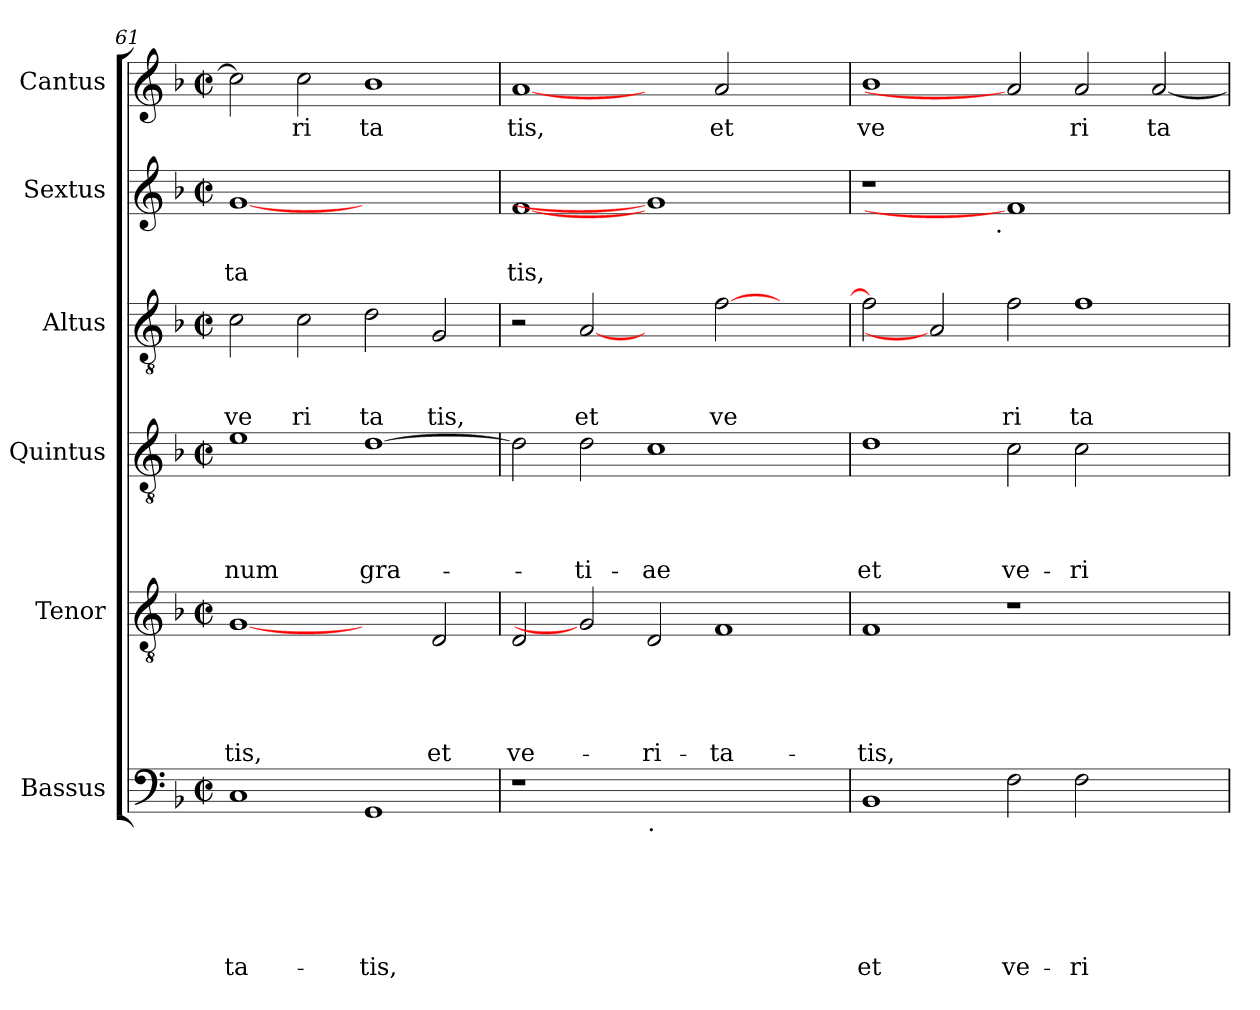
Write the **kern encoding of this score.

**kern	**text	**text	**text	**text	**text	**text	**kern	**text	**text	**text	**text	**text	**kern	**text	**text	**text	**text	**kern	**text	**text	**text	**kern	**text	**text	**kern	**text
*part6	*part6	*part6	*part6	*part6	*part6	*part6	*part5	*part5	*part5	*part5	*part5	*part5	*part4	*part4	*part4	*part4	*part4	*part3	*part3	*part3	*part3	*part2	*part2	*part2	*part1	*part1
*staff6	*staff6	*staff6	*staff6	*staff6	*staff6	*staff6	*staff5	*staff5	*staff5	*staff5	*staff5	*staff5	*staff4	*staff4	*staff4	*staff4	*staff4	*staff3	*staff3	*staff3	*staff3	*staff2	*staff2	*staff2	*staff1	*staff1
*I"Bassus	*	*	*	*	*	*	*I"Tenor	*	*	*	*	*	*I"Quintus	*	*	*	*	*I"Altus	*	*	*	*I"Sextus	*	*	*I"Cantus	*
*clefF4	*	*	*	*	*	*	*clefGv2	*	*	*	*	*	*clefGv2	*	*	*	*	*clefGv2	*	*	*	*clefG2	*	*	*clefG2	*
*k[b-]	*	*	*	*	*	*	*k[b-]	*	*	*	*	*	*k[b-]	*	*	*	*	*k[b-]	*	*	*	*k[b-]	*	*	*k[b-]	*
*F:	*	*	*	*	*	*	*F:	*	*	*	*	*	*F:	*	*	*	*	*F:	*	*	*	*F:	*	*	*F:	*
*M2/2	*	*	*	*	*	*	*M2/2	*	*	*	*	*	*M2/2	*	*	*	*	*M2/2	*	*	*	*M2/2	*	*	*M2/2	*
*met(c|)	*	*	*	*	*	*	*met(c|)	*	*	*	*	*	*met(c|)	*	*	*	*	*met(c|)	*	*	*	*met(c|)	*	*	*met(c|)	*
=61	=61	=61	=61	=61	=61	=61	=61	=61	=61	=61	=61	=61	=61	=61	=61	=61	=61	=61	=61	=61	=61	=61	=61	=61	=61	=61
!	!	!	!	!	!	!LO:LY:b	!	!	!	!	!	!LO:LY:b	!	!	!	!	!LO:LY:b	!	!	!	!LO:LY:b	!	!	!LO:LY:b	!	!
1C	.	.	.	.	.	-ta-	[1G	.	.	.	.	-tis,	1e	.	.	.	-num	2c\	.	.	ve	[1g	.	ta	2cc\]	.
!	!	!	!	!	!	!	!	!	!	!	!	!	!	!	!	!	!	!	!	!	!LO:LY:b	!	!	!	!	!LO:LY:b
.	.	.	.	.	.	.	.	.	.	.	.	.	.	.	.	.	.	2c\	.	.	ri	.	.	.	2cc\	ri
!	!	!	!	!	!	!LO:LY:b	!	!	!	!	!	!	!	!	!	!	!LO:LY:b	!	!	!	!LO:LY:b	!	!	!	!	!LO:LY:b
1GG	.	.	.	.	.	-tis,	2ryy	.	.	.	.	.	[>1d	.	.	.	gra-	2d\	.	.	ta	1ryy	.	.	1b-	ta
!	!	!	!	!	!	!	!	!	!	!	!	!LO:LY:b	!	!	!	!	!	!	!	!	!LO:LY:b	!	!	!	!	!
.	.	.	.	.	.	.	2D/	.	.	.	.	et	.	.	.	.	.	2G/	.	.	tis,	.	.	.	.	.
=62	=62	=62	=62	=62	=62	=62	=62	=62	=62	=62	=62	=62	=62	=62	=62	=62	=62	=62	=62	=62	=62	=62	=62	=62	=62	=62
!	!	!	!	!	!	!	!	!	!	!	!	!LO:LY:b	!	!	!	!	!	!	!	!	!	!	!	!LO:LY:b	!	!LO:LY:b
1r	.	.	.	.	.	.	2D/	.	.	.	.	ve-	2d\]	.	.	.	.	2r	.	.	.	[1f	.	tis,	[1a	tis,
!	!	!	!	!	!	!	!	!	!	!	!	!	!	!	!	!	!LO:LY:b	!	!	!	!LO:LY:b	!	!	!	!	!
.	.	.	.	.	.	.	2G]	.	.	.	.	.	2d\	.	.	.	-ti-	[2A	.	.	et	.	.	.	.	.
!LO:TX:b:t=.	!	!	!	!	!	!	!	!	!	!	!	!	!	!	!	!	!	!	!	!	!	!	!	!	!	!
!	!	!	!	!	!	!	!	!	!	!	!	!LO:LY:b	!	!	!	!	!LO:LY:b	!	!	!	!	!	!	!	!	!
1.ryy	.	.	.	.	.	.	2D/	.	.	.	.	-ri-	1c	.	.	.	-ae	2ryy	.	.	.	1g]	.	.	2ryy	.
!	!	!	!	!	!	!	!	!	!	!	!	!LO:LY:b	!	!	!	!	!	!	!	!	!LO:LY:b	!	!	!	!	!LO:LY:b
.	.	.	.	.	.	.	1F	.	.	.	.	-ta-	.	.	.	.	.	[>2f\	.	.	ve	.	.	.	2a/	et
.	.	.	.	.	.	.	.	.	.	.	.	.	2ryy	.	.	.	.	2ryy	.	.	.	2ryy	.	.	2ryy	.
=63	=63	=63	=63	=63	=63	=63	=63	=63	=63	=63	=63	=63	=63	=63	=63	=63	=63	=63	=63	=63	=63	=63	=63	=63	=63	=63
!	!	!	!	!	!	!LO:LY:b	!	!	!	!	!	!LO:LY:b	!	!	!	!	!LO:LY:b	!	!	!	!	!	!	!	!	!LO:LY:b
*	*	*	*	*	*	*	*	*	*	*	*	*	*	*	*	*	*	*	*	*	*	*^	*	*	*	*
1BB-	.	.	.	.	.	et	1F	.	.	.	.	-tis,	1d	.	.	.	et	2f\]	.	.	.	1r	2ryy	.	.	1b-	ve
.	.	.	.	.	.	.	.	.	.	.	.	.	.	.	.	.	.	2A]	.	.	.	.	4...ryy	.	.	.	.
!	!	!	!	!	!	!	!	!	!	!	!	!	!	!	!	!	!	!	!	!	!	!	!LO:TX:b:t=.	!	!	!	!
.	.	.	.	.	.	.	.	.	.	.	.	.	.	.	.	.	.	.	.	.	.	.	1ryy	.	.	.	.
!	!	!	!	!	!	!LO:LY:b	!	!	!	!	!	!	!	!	!	!	!LO:LY:b	!	!	!	!LO:LY:b	!	!	!	!	!	!
2F\	.	.	.	.	.	ve-	1r	.	.	.	.	.	2c\	.	.	.	ve-	2f\	.	.	ri	1f]	.	.	.	2a]	.
!	!	!	!	!	!	!LO:LY:b	!	!	!	!	!	!	!	!	!	!	!LO:LY:b	!	!	!	!LO:LY:b	!	!	!	!	!	!LO:LY:b
2F\	.	.	.	.	.	-ri-	.	.	.	.	.	.	2c\	.	.	.	-ri-	1f	.	.	ta	.	.	.	.	2a/	ri
.	.	.	.	.	.	.	.	.	.	.	.	.	.	.	.	.	.	.	.	.	.	.	2ryy	.	.	.	.
!	!	!	!	!	!	!	!	!	!	!	!	!	!	!	!	!	!	!	!	!	!	!	!	!	!	!	!LO:LY:b
2ryy	.	.	.	.	.	.	2ryy	.	.	.	.	.	2ryy	.	.	.	.	.	.	.	.	2ryy	.	.	.	[<2a/	ta
.	.	.	.	.	.	.	.	.	.	.	.	.	.	.	.	.	.	.	.	.	.	.	32ryy	.	.	.	.
*	*	*	*	*	*	*	*	*	*	*	*	*	*	*	*	*	*	*	*	*	*	*v	*v	*	*	*	*
=	=	=	=	=	=	=	=	=	=	=	=	=	=	=	=	=	=	=	=	=	=	=	=	=	=	=
*-	*-	*-	*-	*-	*-	*-	*-	*-	*-	*-	*-	*-	*-	*-	*-	*-	*-	*-	*-	*-	*-	*-	*-	*-	*-	*-
